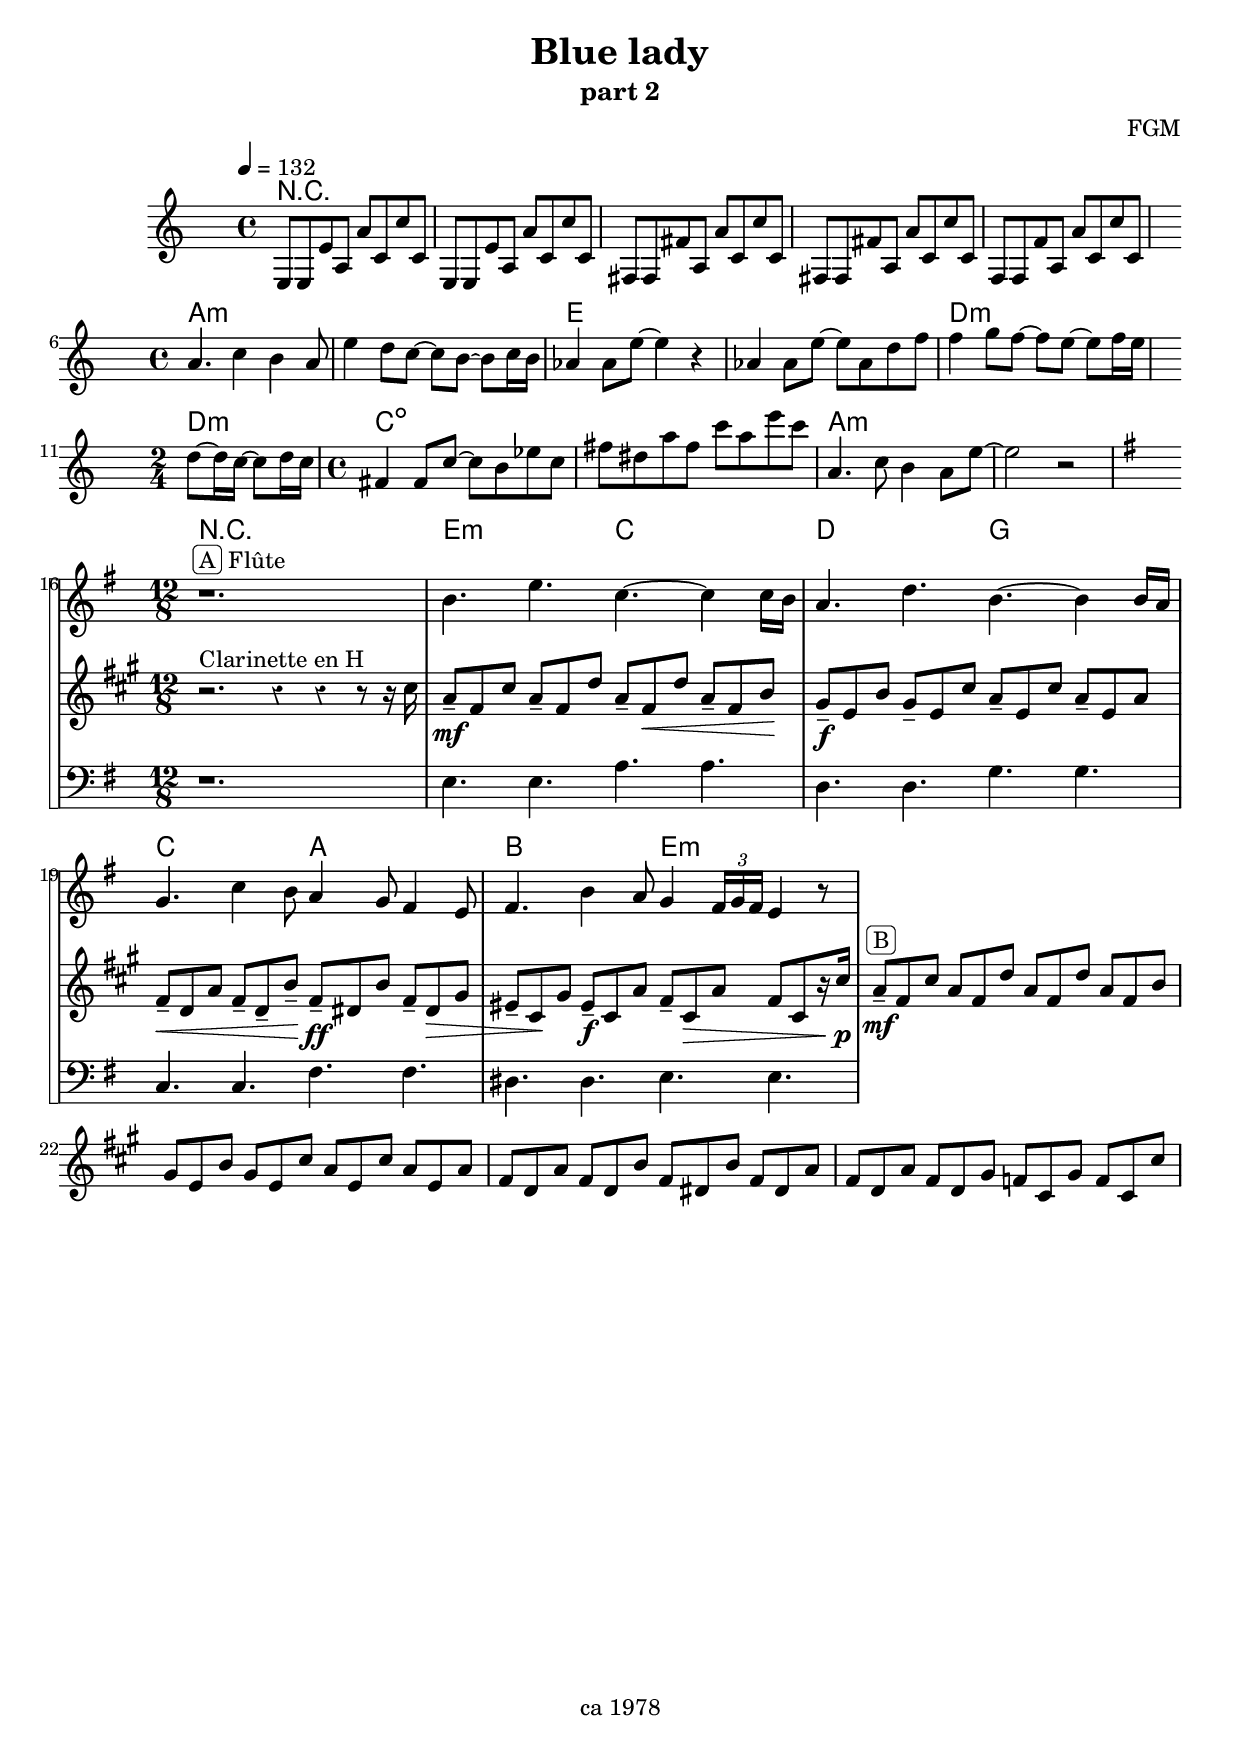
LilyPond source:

\version "2.10.25"
%{
@title     Blue lady part 2
@copyright 1978 (77 ? 79 ?) Frederic G. MARAND
@license   Tous droits réservés
@version   2011-11-14

Le premier thème est depuis souvent une basse de piano et non une voix seule
%}

\header {
  title      = "Blue lady"
  subtitle   = "part 2"
  composer   = "FGM"
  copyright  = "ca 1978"
}

\paper{
  %page-top-space = 3\mm
  between-system-padding = 3\mm
  between-system-space = 0\mm
  foot-separation = 0\mm
  %ragged-bottom = ##t
  %page-limit-inter-system-space = ##t
  %page-limit-inter-system-space-factor = 1.1
  %page-count = 1 % works but throws an error !
}

% -- Intro
themeA = {
  %\mark "themeA"
  \repeat unfold 2 { e8   e8    e'8   a,8   a'8 c,8   c'8 c,8 }
  \repeat unfold 2 { fis,8 fis8  fis'8 a,8   a'8 c,8  c'8 c,8 }
  \repeat unfold 1 { f,8   f8    f'8   a,8   a'8 c,8  c'8 c,8 }
}

themeBA = {
  %\mark "themeBA"
  a4. c4 b4 a8
  e'4    d8 c8~      c8 b8~     b8 c16 b16
  aes4   aes8 e'8~   e4         r4
  aes,4  aes8 e'8~   e8 aes,8   d8 f8
  f4     g8   f8~    f8 e8~     e8 f16 e16
}

themeBB = {
  %\mark "themeBB"
  d8~ d16 c16~   c8 d16 c16
}

themeC = {
  %\mark "themeC"
  fis4      fis8 c'8~  c8  b8   ees8 c8
  fis8 dis8 a'8 fis8   c'8 a8   e'8  c8
  a,4. c8  b4 a8 e'8~
  e2 r2
}

chordsBA = \chordmode {
  a1:m a1:m
  e1 e1
  d1:min d2:min
}

chordsC = \chordmode {
  r1.
  e2.:min c2.
  d2. g2.
  c2. a2.
  b2. e2.:min
}

fluteA = {
  %\mark "fluteA"
  b4. e4.     c4.~     c4   c16 b16
  a4. d4.     b4.~     b4   b16 a16
  g4. c4 b8   a4 g8    fis4 e8
  fis4. b4 a8 g4 \times 2/3 { fis16 g16 fis16 } e4 r8
}

% Attention, transposition -2
arpeggioA = {
  %\mark "arpeggioA"
  \override Staff.Rest #'style = #'classical
  r2.^\markup { "Clarinette en H" }
     r4 r4 r8 r16 cis16

  a8--_\mf fis8 cis'8   a8-- fis8 d'8       a8-- fis8\< d'8      a8-- fis8 b8\!
  gis8--_\f e8 b'8      gis8-- e8 cis'8     a8-- e8 cis'8        a8-- e8 a8
  fis8--\< d8 a'8       fis8-- d8-- b'--\!  fis8--_\ff dis8 b'8  fis8-- dis8\> gis8
  eis8-- cis8\! gis'8   eis8--_\f cis8 a'8  fis8-- cis8\> a'8    fis8[ cis8 r16 cis'16_\p\!]
}

% Attention, transposition -2
arpeggioB = {
  a8--_\mf^\markup { \rounded-box { B } }
     fis8 cis'8   a8 fis8 d'8     a8 fis8 d'8     a8 fis8 b8
  gis8 e8 b'8     gis8 e8 cis'8   a8 e8 cis'8     a8 e8 a8
  fis8 d8 a'8     fis8 d8 b'      fis8 dis8 b'8   fis8 dis8 a'8
  fis8 d8 a'8     fis8 d8 gis8    f8 cis8 gis'8   f8 cis8 cis'8]
}

bassA = {
  %\mark "bassA"
  e4.    e4.    a4.   a4.
  d,4.   d4.    g4.   g4.
  c,4.   c4.    fis4. fis4.
  dis4.  dis4.  e4.   e4.
}

% === et maintenant la partition proprement dite ======
\score
  {
  \new StaffGroup <<
  \set StaffGroup.systemStartDelimiter = #'SystemStartSquare
  \new ChordNames % ---- accords ----------------------
    {
    \set chordChanges = ##t

    % skip themeA
    R1*5

    % skip themeBA
    \chordsBA

    \chordmode {
      \repeat unfold 2 c1:dim
      \repeat unfold 2 a1:m
    }
    \chordsC
  }

  % -- La ligne d'aigues------------------------------------------------------
  \unfoldRepeats
  \new Staff {
    \tempo 4 = 132
    \set Staff.midiInstrument = "clarinet"
    \clef "G"
    \key c \major
    \override Staff.TimeSignature #'break-visibility = #end-of-line-invisible

    % FIXME; the F# before 12/8 always appears.
    \override Staff.KeySignature #'break-visibility = #begin-of-line-visible

    \time 4/4 \relative c    \themeA  \break % 5*4/4

    \time 4/4 \relative c''  \themeBA \break % 5*4/4
    \time 2/4 \relative c''  \themeBB        % 1*2/4

    \time 4/4 \relative c'   \themeC  \break % 4*4/4

    \set Staff.midiInstrument = "flute"
    % \set Staff.instrumentName = "Flute"
    \once \override Score.RehearsalMark #'self-alignment-X = #LEFT
    \time 12/8
    %\transposition c
    \key g \major
    r1.^\markup {
      \rounded-box { A } "Flûte"
    }
    \relative c'' \fluteA
  }

  \unfoldRepeats
  \new Staff
    {
    \tempo 4 = 120
    \set Staff.midiInstrument = "clarinet"
    \clef "G"
    \key a \major
    \transposition bes

    R1*5 R1*5
    \time 2/4
    R2*1
    \time 4/4
    R1*4
    \time 12/8
    \once \override Score.RehearsalMark #'self-alignment-X = #LEFT
    \relative c'' \arpeggioA
    \relative c'' \arpeggioB
}

  \unfoldRepeats
  \new Staff
    {
    \tempo 4 = 120
    \set Staff.midiInstrument = "acoustic grand"
    \clef "F"
    \key g \major
    \transposition c

    R1*5 R1*5
    \time 2/4
    R2*1
    \time 4/4
    R1*4
    \time 12/8
    r1.
    \relative c \bassA
    }
  >>

  \midi {
    % tempoWholesPerMinute = #(ly:make-moment 180 4)
    \context {
      \ChordNameVoice \remove Note_performer
    }
  }

  \layout {
    % Use per-staff \mark instead of per-score
    \context {
      \Score
        \remove "Mark_engraver"
        \remove "Staff_collecting_engraver"
    }
    \context {
      \RemoveEmptyStaffContext
    }
    \context {
      \Score
        \override VerticalAxisGroup #'remove-first = ##t
    }
    \context {
      \Staff
        \consists "Mark_engraver"
        \consists "Staff_collecting_engraver"
    }
  }
}
